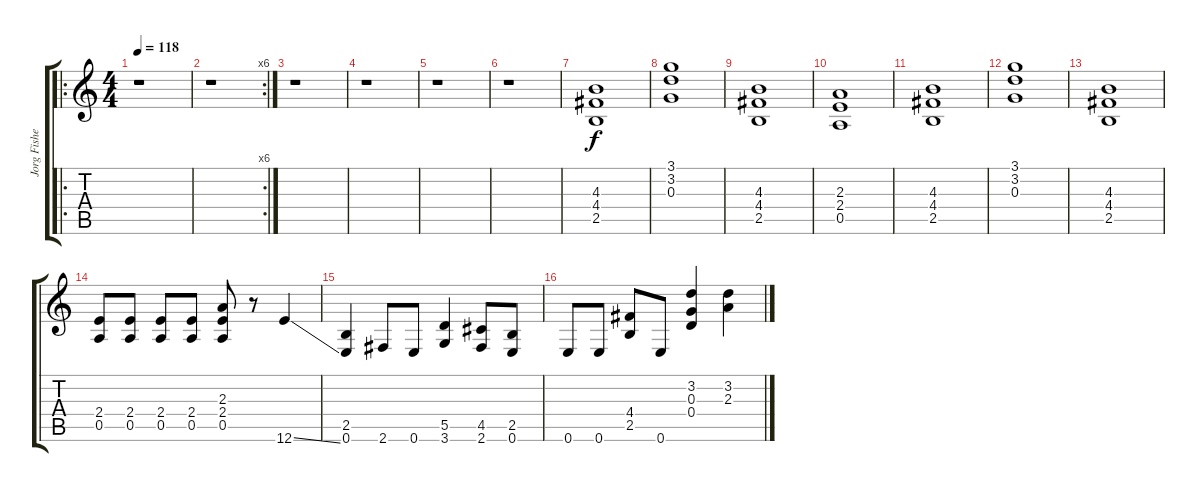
\track ("Jorg Fisher" "Jorg Fishe") {instrument distortionguitar}
\staff {score tabs}
\tuning (E4 B3 G3 D3 A2 E2) {hide}
\ro
\ts (4 4)
\tempo 118
\clef g2
\ks c
r.1{dy f} |
\rc 6
r.1 |
r.1 |
r.1 |
r.1 |
r.1 |
(4.3 4.4 2.5).1 |
(3.1 3.2 0.3).1 |
(4.3 4.4 2.5).1 |
(2.3 2.4 0.5).1 |
(4.3 4.4 2.5).1 |
(3.1 3.2 0.3).1 |
(4.3 4.4 2.5).1 |
(2.4 0.5).8 (2.4 0.5).8 (2.4 0.5).8 (2.4 0.5).8 (2.3 2.4 0.5).8 r.8 12.6{ss}.4 |
(2.5 0.6).4 2.6.8 0.6.8 (5.5 3.6).4 (4.5 2.6).8 (2.5 0.6).8 |
0.6.8 0.6.8 (4.4 2.5).8 0.6.8 (3.2 0.3 0.4).4 (3.2 2.3).4
